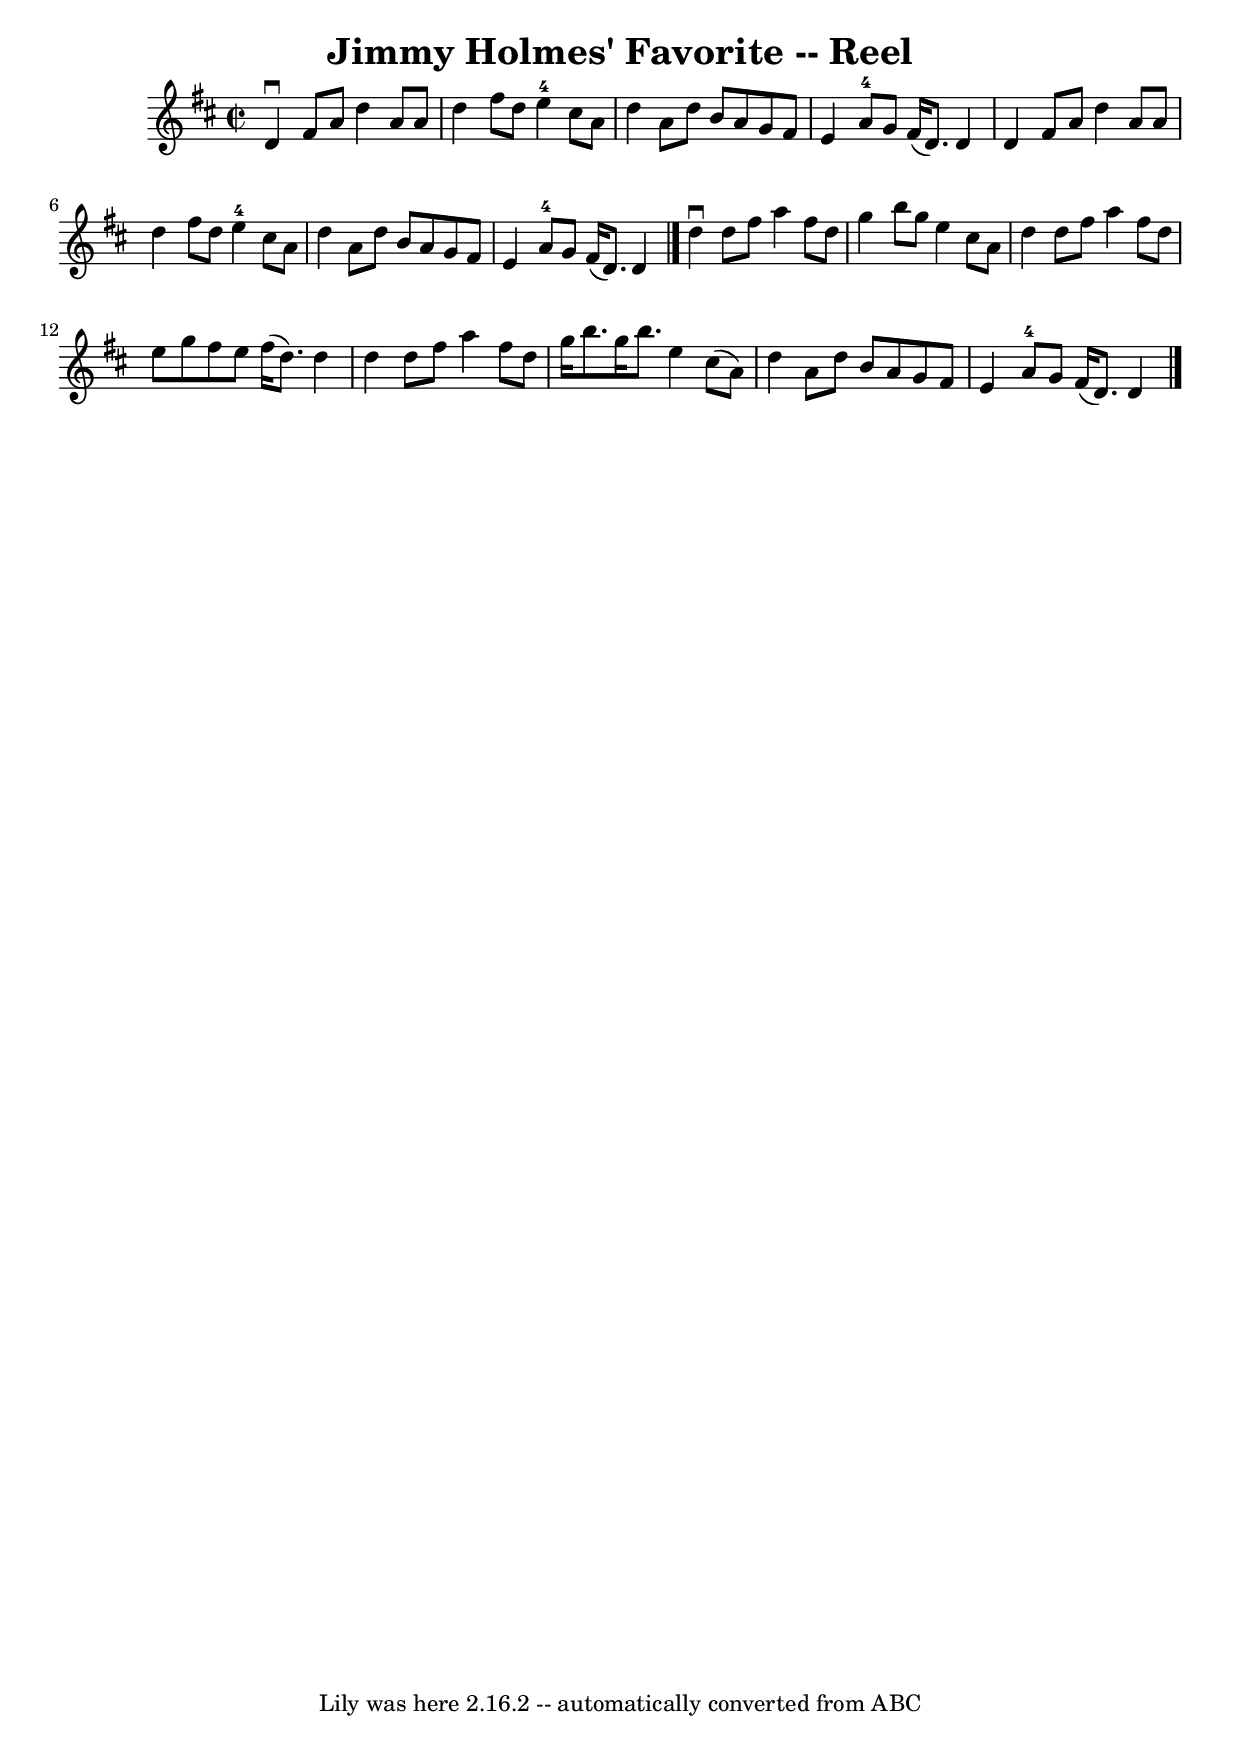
\version "2.16.2"
\include "Mammoth.ily"
\header {
  %% book = "Ryan's Mammoth Collection"
  crossRefNumber = "1"
  footnotes = "\\\\349"
  origin = "SCOTCH"
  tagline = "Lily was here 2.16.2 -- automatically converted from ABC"
  title = "Jimmy Holmes' Favorite -- Reel"

}
voicedefault =  {


  \override Staff.TimeSignature #'style = #'C
  \time 2/2 
  \key d \major
  d'4^\downbow fis'8 a'8 d''4 a'8 a'8   
  |
  d''4 fis''8 d''8 e''4-4 cis''8 a'8    |
  
  d''4 a'8 d''8 b'8 a'8 g'8 fis'8    |
  e'4 a'8-4 
  g'8 fis'16 (d'8.) d'4    |
  d'4 fis'8 a'8 d''4  
  a'8 a'8    |
  d''4 fis''8 d''8 e''4-4 cis''8    
  a'8    |
  d''4 a'8 d''8 b'8 a'8 g'8 fis'8    |
  
  e'4 a'8-4 g'8 fis'16 (d'8.) d'4    \bar "|." d''4^\downbow d''8 fis''8 a''4 fis''8 d''8    |
  g''4 b''8 
  g''8 e''4 cis''8 a'8    |
  d''4 d''8 fis''8 a''4   
  fis''8 d''8    |
  e''8 g''8 fis''8 e''8 fis''16 (
  d''8.) d''4    |
  d''4 d''8 fis''8 a''4 fis''8    
  d''8    |
  g''16 b''8. g''16 b''8. e''4 cis''8 (a'8  
  -)   |
  d''4 a'8 d''8 b'8 a'8 g'8 fis'8    |
  
  e'4 a'8-4 g'8 fis'16 (d'8.) d'4    \bar "|."   

}

\score{
  <<

    \context Staff="default"
    {
      \voicedefault 
      
    }

  >>
  \layout {
    
  }
  \midi {
  }

}
